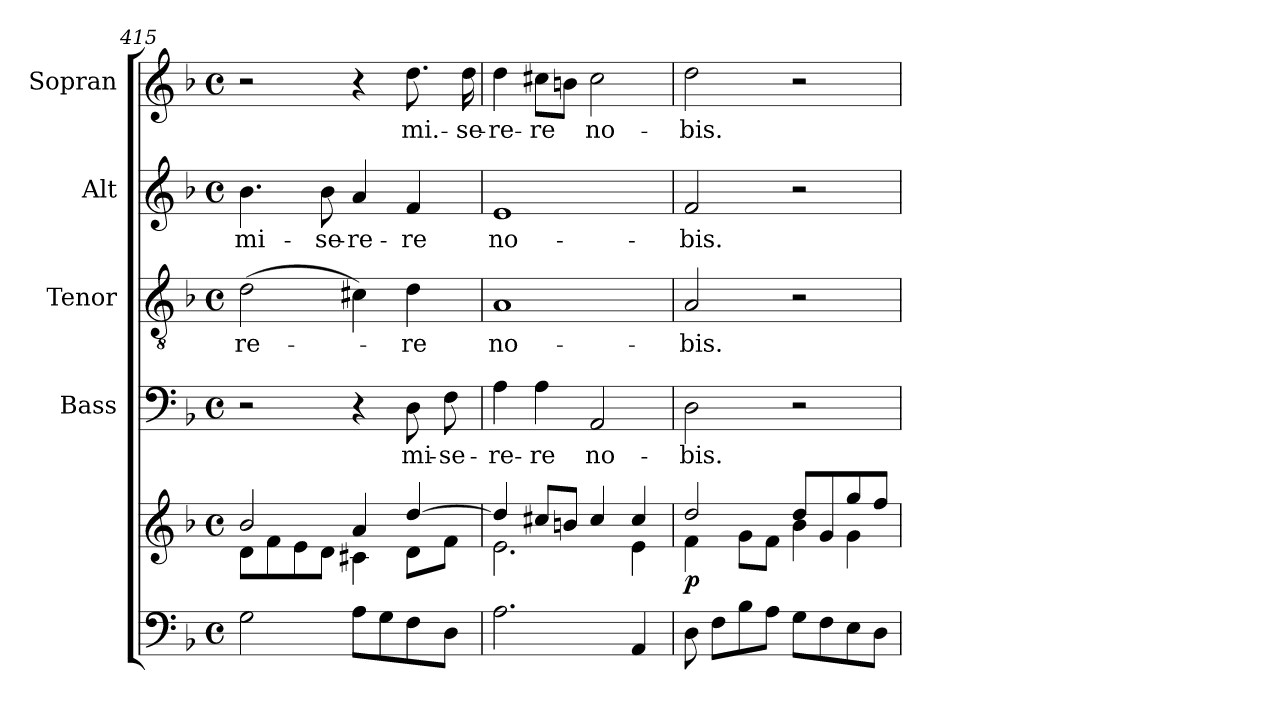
**kern	**kern	**dynam	**kern	**text	**kern	**text	**kern	**text	**kern	**text
*part5	*part5	*part5	*part4	*part4	*part3	*part3	*part2	*part2	*part1	*part1
*staff6	*staff5	*staff5/6	*staff4	*staff4	*staff3	*staff3	*staff2	*staff2	*staff1	*staff1
*	*	*	*I"Bass	*	*I"Tenor	*	*I"Alt	*	*I"Sopran	*
*	*	*	*I'B.	*	*I'T.	*	*I'A.	*	*I'S.	*
*clefF4	*clefG2	*	*clefF4	*	*clefGv2	*	*clefG2	*	*clefG2	*
*k[b-]	*k[b-]	*	*k[b-]	*	*k[b-]	*	*k[b-]	*	*k[b-]	*
*F:	*F:	*	*F:	*	*F:	*	*F:	*	*F:	*
*M4/4	*M4/4	*	*M4/4	*	*M4/4	*	*M4/4	*	*M4/4	*
*met(c)	*met(c)	*	*met(c)	*	*met(c)	*	*met(c)	*	*met(c)	*
=415	=415	=415	=415	=415	=415	=415	=415	=415	=415	=415
*	*^	*	*	*	*	*	*	*	*	*
!	!	!	!	!	!	!	!LO:LY:b	!	!LO:LY:b	!	!
2G\	2b-/	8d\L	.	2r	.	(>2d\	-re-	4.b-\	mi-	2r	.
.	.	8f\	.	.	.	.	.	.	.	.	.
.	.	8e\	.	.	.	.	.	.	.	.	.
!	!	!	!	!	!	!	!	!	!LO:LY:b	!	!
.	.	8d\J	.	.	.	.	.	8b-\	-se-	.	.
!	!	!	!	!	!	!	!	!	!LO:LY:b	!	!
8A\L	4a/	4c#X\	.	4r	.	4c#X\)	.	4a/	-re-	4r	.
8G\	.	.	.	.	.	.	.	.	.	.	.
!	!	!	!	!	!LO:LY:b	!	!LO:LY:b	!	!LO:LY:b	!	!LO:LY:b
8F\	[>4dd/	8d\L	.	8D\	mi-	4d\	-re	4f/	-re	8.dd\	mi.-
!	!	!	!	!	!LO:LY:b	!	!	!	!	!	!
8D\J	.	8f\J	.	8F\	-se-	.	.	.	.	.	.
!	!	!	!	!	!	!	!	!	!	!	!LO:LY:b
.	.	.	.	.	.	.	.	.	.	16dd\	-se-
=416	=416	=416	=416	=416	=416	=416	=416	=416	=416	=416	=416
!	!	!	!	!	!LO:LY:b	!	!LO:LY:b	!	!LO:LY:b	!	!LO:LY:b
2.A\	4dd/]	2.e\	.	4A\	-re-	1A	no-	1e	no-	4dd\	-re-
!	!	!	!	!	!LO:LY:b	!	!	!	!	!	!LO:LY:b
.	8cc#X/L	.	.	4A\	-re	.	.	.	.	8cc#X\L	-re
.	8bn/J	.	.	.	.	.	.	.	.	8bn\J	.
!	!	!	!	!	!LO:LY:b	!	!	!	!	!	!LO:LY:b
.	4cc#/	.	.	2AA/	no-	.	.	.	.	2cc#\	no-
4AA/	4cc#/	4e\	.	.	.	.	.	.	.	.	.
=417	=417	=417	=417	=417	=417	=417	=417	=417	=417	=417	=417
!	!	!	!LO:DY:b	!	!LO:LY:b	!	!LO:LY:b	!	!LO:LY:b	!	!LO:LY:b
8D\	2dd/	4f\	p	2D\	-bis.	2A/	-bis.	2f/	-bis.	2dd\	-bis.
8F\L	.	.	.	.	.	.	.	.	.	.	.
8B-\	.	8g\L	.	.	.	.	.	.	.	.	.
8A\J	.	8f\J	.	.	.	.	.	.	.	.	.
8G\L	8dd/L	4b-\	.	2r	.	2r	.	2r	.	2r	.
8F\	8g/	.	.	.	.	.	.	.	.	.	.
8E\	8gg/	4g\	.	.	.	.	.	.	.	.	.
8D\J	8ff/J	.	.	.	.	.	.	.	.	.	.
*	*v	*v	*	*	*	*	*	*	*	*	*
=	=	=	=	=	=	=	=	=	=	=
*-	*-	*-	*-	*-	*-	*-	*-	*-	*-	*-
